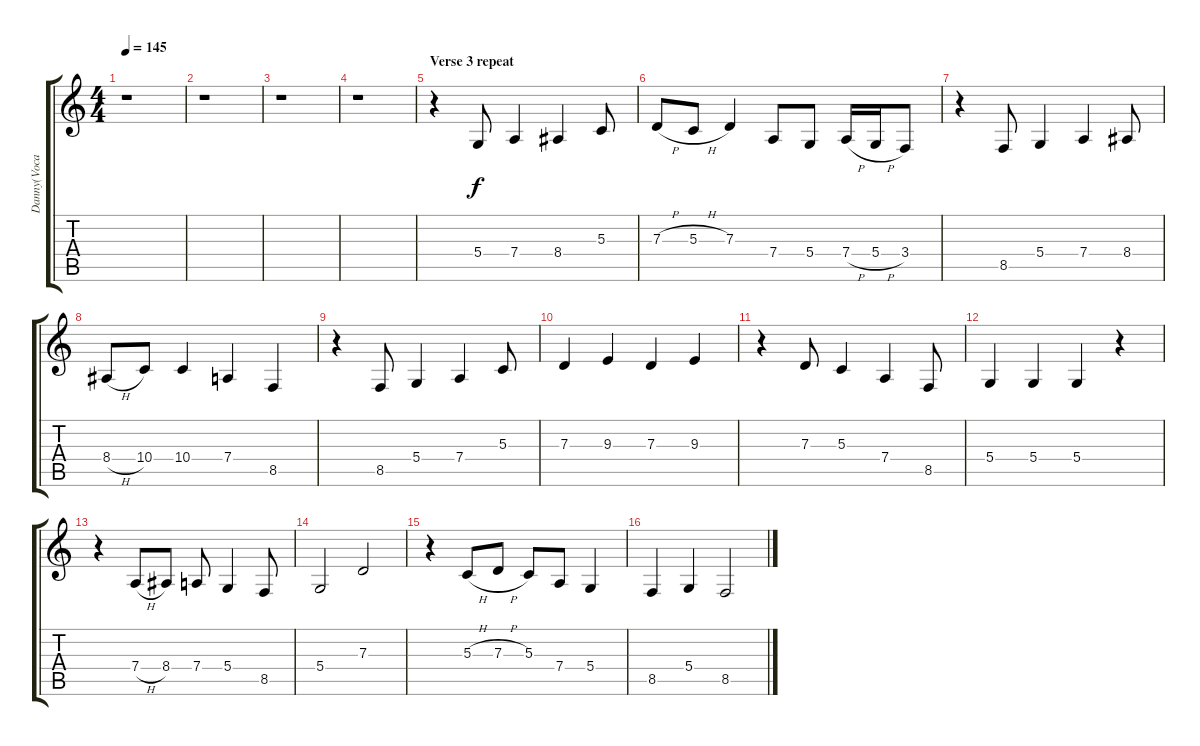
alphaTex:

\track ("Danny(Vocals)" "Danny(Voca") {instrument oboe}
\staff {score tabs}
\tuning (E4 B3 G3 D3 A2 E2) {hide}
\ts (4 4)
\tempo 145
\clef g2
\ks c
r.1{dy f} |
r.1 |
r.1 |
r.1 |
\section ("" "Verse 3 repeat")
r.4 5.4.8 7.4.4 8.4.4 5.3.8 |
7.3{h}.8 5.3{h}.8 7.3.4 7.4.8 5.4.8 7.4{h}.16 5.4{h}.16 3.4.8 |
r.4 8.5.8 5.4.4 7.4.4 8.4.8 |
8.4{h}.8 10.4.8 10.4.4 7.4.4 8.5.4 |
r.4 8.5.8 5.4.4 7.4.4 5.3.8 |
7.3.4 9.3.4 7.3.4 9.3.4 |
r.4 7.3.8 5.3.4 7.4.4 8.5.8 |
5.4.4 5.4.4 5.4.4 r.4 |
r.4 7.4{h}.8 8.4.8 7.4.8 5.4.4 8.5.8 |
5.4.2 7.3.2 |
r.4 5.3{h}.8 7.3{h}.8 5.3.8 7.4.8 5.4.4 |
8.5.4 5.4.4 8.5.2
